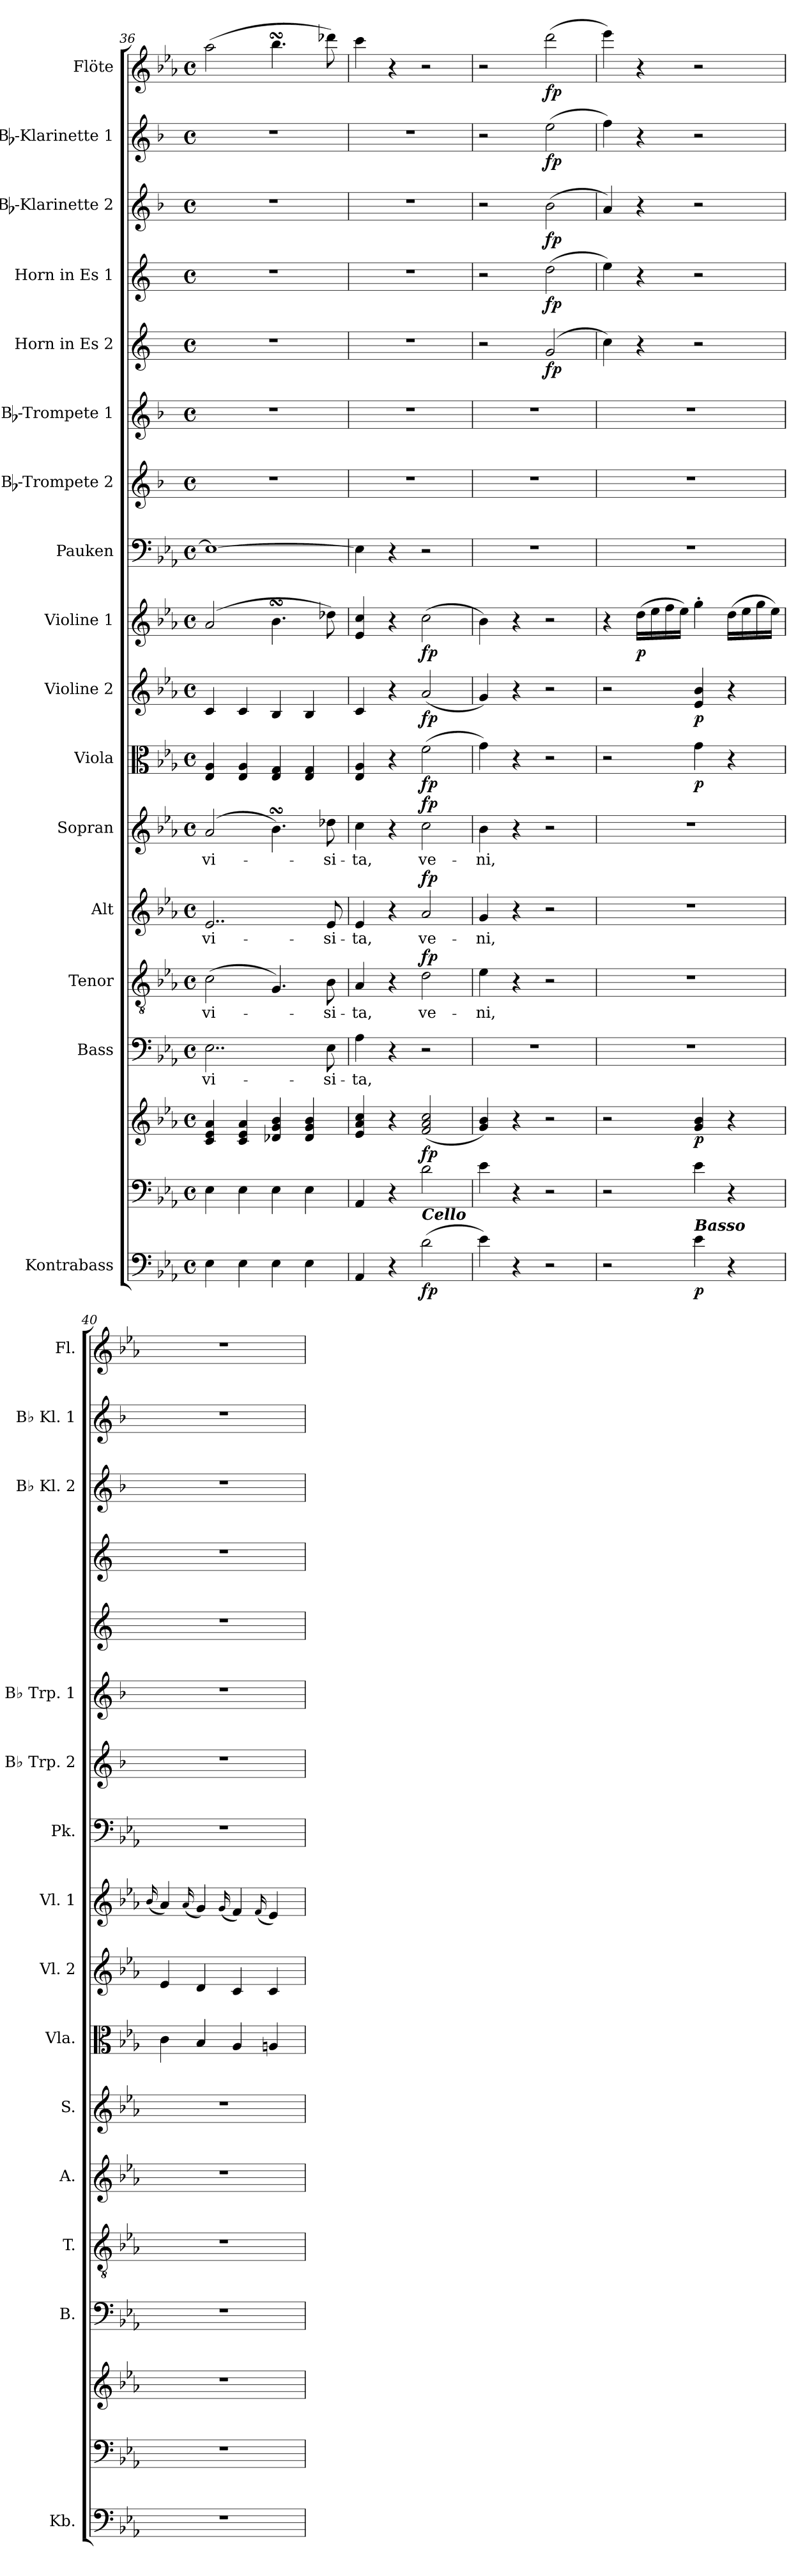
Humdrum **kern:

**kern	**dynam	**kern	**kern	**dynam	**kern	**text	**kern	**text	**dynam	**kern	**text	**dynam	**kern	**text	**dynam	**kern	**dynam	**kern	**dynam	**kern	**dynam	**kern	**kern	**kern	**kern	**dynam	**kern	**dynam	**kern	**dynam	**kern	**dynam	**kern	**dynam
*part17	*part17	*part16	*part16	*part16	*part15	*part15	*part14	*part14	*part14	*part13	*part13	*part13	*part12	*part12	*part12	*part11	*part11	*part10	*part10	*part9	*part9	*part8	*part7	*part6	*part5	*part5	*part4	*part4	*part3	*part3	*part2	*part2	*part1	*part1
*staff18	*staff18	*staff17	*staff16	*staff16/17	*staff15	*staff15	*staff14	*staff14	*staff14	*staff13	*staff13	*staff13	*staff12	*staff12	*staff12	*staff11	*staff11	*staff10	*staff10	*staff9	*staff9	*staff8	*staff7	*staff6	*staff5	*staff5	*staff4	*staff4	*staff3	*staff3	*staff2	*staff2	*staff1	*staff1
*I"Kontrabass	*	*	*	*	*I"Bass	*	*I"Tenor	*	*	*I"Alt	*	*	*I"Sopran	*	*	*I"Viola	*	*I"Violine 2	*	*I"Violine 1	*	*I"Pauken	*I"Bb-Trompete 2	*I"Bb-Trompete 1	*I"Horn in Es 2	*	*I"Horn in Es 1	*	*I"Bb-Klarinette 2	*	*I"Bb-Klarinette 1	*	*I"Flöte	*
*I'Kb.	*	*	*	*	*I'B.	*	*I'T.	*	*	*I'A.	*	*	*I'S.	*	*	*I'Vla.	*	*I'Vl. 2	*	*I'Vl. 1	*	*I'Pk.	*I'Bb Trp. 2	*I'Bb Trp. 1	*	*	*	*	*I'Bb Kl. 2	*	*I'Bb Kl. 1	*	*I'Fl.	*
*clefF4	*	*clefF4	*clefG2	*	*clefF4	*	*clefGv2	*	*	*clefG2	*	*	*clefG2	*	*	*clefC3	*	*clefG2	*	*clefG2	*	*clefF4	*clefG2	*clefG2	*clefG2	*	*clefG2	*	*clefG2	*	*clefG2	*	*clefG2	*
*ITrd7c12	*	*	*	*	*	*	*	*	*	*	*	*	*	*	*	*	*	*	*	*	*	*	*ITrd1c2	*ITrd1c2	*ITrd5c9	*	*ITrd5c9	*	*ITrd1c2	*	*ITrd1c2	*	*	*
*k[b-e-a-]	*	*k[b-e-a-]	*k[b-e-a-]	*	*k[b-e-a-]	*	*k[b-e-a-]	*	*	*k[b-e-a-]	*	*	*k[b-e-a-]	*	*	*k[b-e-a-]	*	*k[b-e-a-]	*	*k[b-e-a-]	*	*k[b-e-a-]	*k[b-e-a-]	*k[b-e-a-]	*k[b-e-a-]	*	*k[b-e-a-]	*	*k[b-e-a-]	*	*k[b-e-a-]	*	*k[b-e-a-]	*
*E-:	*	*E-:	*E-:	*	*E-:	*	*E-:	*	*	*E-:	*	*	*E-:	*	*	*E-:	*	*E-:	*	*E-:	*	*E-:	*E-:	*E-:	*E-:	*	*E-:	*	*E-:	*	*E-:	*	*E-:	*
*M4/4	*	*M4/4	*M4/4	*	*M4/4	*	*M4/4	*	*	*M4/4	*	*	*M4/4	*	*	*M4/4	*	*M4/4	*	*M4/4	*	*M4/4	*M4/4	*M4/4	*M4/4	*	*M4/4	*	*M4/4	*	*M4/4	*	*M4/4	*
*met(c)	*	*met(c)	*met(c)	*	*met(c)	*	*met(c)	*	*	*met(c)	*	*	*met(c)	*	*	*met(c)	*	*met(c)	*	*met(c)	*	*met(c)	*met(c)	*met(c)	*met(c)	*	*met(c)	*	*met(c)	*	*met(c)	*	*met(c)	*
=36	=36	=36	=36	=36	=36	=36	=36	=36	=36	=36	=36	=36	=36	=36	=36	=36	=36	=36	=36	=36	=36	=36	=36	=36	=36	=36	=36	=36	=36	=36	=36	=36	=36	=36
!	!	!	!	!	!	!LO:LY:b	!	!LO:LY:b	!	!	!LO:LY:b	!	!	!LO:LY:b	!	!	!	!	!	!	!	!	!	!	!	!	!	!	!	!	!	!	!	!
4EE-\	.	4E-\	4c/ 4e-/ 4a-/	.	2..E-\	vi-	(>2c\	vi-	.	2..e-/	vi-	.	(2a-/	vi-	.	4E-/ 4A-/	.	4c/	.	(2a-/	.	1E-_	1r	1r	1r	.	1r	.	1r	.	1r	.	(>2aa-\	.
4EE-\	.	4E-\	4c/ 4e-/ 4a-/	.	.	.	.	.	.	.	.	.	.	.	.	4E-/ 4A-/	.	4c/	.	.	.	.	.	.	.	.	.	.	.	.	.	.	.	.
4EE-\	.	4E-\	4d-X/ 4g/ 4b-/	.	.	.	4.G/)	.	.	.	.	.	4.b-sSSS\)	.	.	4E-/ 4G/	.	4B-/	.	4.b-sSSS\	.	.	.	.	.	.	.	.	.	.	.	.	4.bb-sSSS\	.
4EE-\	.	4E-\	4d-/ 4g/ 4b-/	.	.	.	.	.	.	.	.	.	.	.	.	4E-/ 4G/	.	4B-/	.	.	.	.	.	.	.	.	.	.	.	.	.	.	.	.
!	!	!	!	!	!	!LO:LY:b	!	!LO:LY:b	!	!	!LO:LY:b	!	!	!LO:LY:b	!	!	!	!	!	!	!	!	!	!	!	!	!	!	!	!	!	!	!	!
.	.	.	.	.	8E-\	-si-	8B-\	-si-	.	8e-/	-si-	.	8dd-X\	-si-	.	.	.	.	.	8dd-X\)	.	.	.	.	.	.	.	.	.	.	.	.	8ddd-X\)	.
=37	=37	=37	=37	=37	=37	=37	=37	=37	=37	=37	=37	=37	=37	=37	=37	=37	=37	=37	=37	=37	=37	=37	=37	=37	=37	=37	=37	=37	=37	=37	=37	=37	=37	=37
!	!	!	!	!	!	!LO:LY:b	!	!LO:LY:b	!	!	!LO:LY:b	!	!	!LO:LY:b	!	!	!	!	!	!	!	!	!	!	!	!	!	!	!	!	!	!	!	!
4AAA-/	.	4AA-/	4e-/ 4a-/ 4cc/	.	4A-\	-ta,	4A-/	-ta,	.	4e-/	-ta,	.	4cc\	-ta,	.	4E-/ 4A-/	.	4c/	.	4e-/ 4cc/	.	4E-\]	1r	1r	1r	.	1r	.	1r	.	1r	.	4ccc\	.
4r	.	4r	4r	.	4r	.	4r	.	.	4r	.	.	4r	.	.	4r	.	4r	.	4r	.	4r	.	.	.	.	.	.	.	.	.	.	4r	.
!LO:TX:a:Bi:t=Cello	!	!	!	!	!	!	!	!	!	!	!	!	!	!	!	!	!	!	!	!	!	!	!	!	!	!	!	!	!	!	!	!	!	!
!	!LO:DY:b	!	!	!LO:DY:b	!	!	!	!LO:LY:b	!LO:DY:a	!	!LO:LY:b	!LO:DY:a	!	!LO:LY:b	!LO:DY:a	!	!LO:DY:b	!	!LO:DY:b	!	!LO:DY:b	!	!	!	!	!	!	!	!	!	!	!	!	!
(>2D\	fp	2d\	(<2f/ 2a-/ 2cc/	fp	2r	.	2d\	ve-	fp	2a-/	ve-	fp	2cc\	ve-	fp	(>2f\	fp	(<2a-/	fp	(>2cc\	fp	2r	.	.	.	.	.	.	.	.	.	.	2r	.
=38	=38	=38	=38	=38	=38	=38	=38	=38	=38	=38	=38	=38	=38	=38	=38	=38	=38	=38	=38	=38	=38	=38	=38	=38	=38	=38	=38	=38	=38	=38	=38	=38	=38	=38
!	!	!	!	!	!	!	!	!LO:LY:b	!	!	!LO:LY:b	!	!	!LO:LY:b	!	!	!	!	!	!	!	!	!	!	!	!	!	!	!	!	!	!	!	!
4E-\)	.	4e-\	4g/ 4b-/)	.	1r	.	4e-\	-ni,	.	4g/	-ni,	.	4b-\	-ni,	.	4g\)	.	4g/)	.	4b-\)	.	1r	1r	1r	2r	.	2r	.	2r	.	2r	.	2r	.
4r	.	4r	4r	.	.	.	4r	.	.	4r	.	.	4r	.	.	4r	.	4r	.	4r	.	.	.	.	.	.	.	.	.	.	.	.	.	.
!	!	!	!	!	!	!	!	!	!	!	!	!	!	!	!	!	!	!	!	!	!	!	!	!	!	!LO:DY:b	!	!LO:DY:b	!	!LO:DY:b	!	!LO:DY:b	!	!LO:DY:b
2r	.	2r	2r	.	.	.	2r	.	.	2r	.	.	2r	.	.	2r	.	2r	.	2r	.	.	.	.	(2B-/	fp	(>2f\	fp	(>2a-\	fp	(>2dd\	fp	(>2ddd\	fp
=39	=39	=39	=39	=39	=39	=39	=39	=39	=39	=39	=39	=39	=39	=39	=39	=39	=39	=39	=39	=39	=39	=39	=39	=39	=39	=39	=39	=39	=39	=39	=39	=39	=39	=39
2r	.	2r	2r	.	1r	.	1r	.	.	1r	.	.	1r	.	.	2r	.	2r	.	4r	.	1r	1r	1r	4e-\)	.	4g\)	.	4g/)	.	4ee-\)	.	4eee-\)	.
!	!	!	!	!	!	!	!	!	!	!	!	!	!	!	!	!	!	!	!	!	!LO:DY:b	!	!	!	!	!	!	!	!	!	!	!	!	!
.	.	.	.	.	.	.	.	.	.	.	.	.	.	.	.	.	.	.	.	(>16dd\LL	p	.	.	.	4r	.	4r	.	4r	.	4r	.	4r	.
.	.	.	.	.	.	.	.	.	.	.	.	.	.	.	.	.	.	.	.	16ee-\	.	.	.	.	.	.	.	.	.	.	.	.	.	.
.	.	.	.	.	.	.	.	.	.	.	.	.	.	.	.	.	.	.	.	16ff\	.	.	.	.	.	.	.	.	.	.	.	.	.	.
.	.	.	.	.	.	.	.	.	.	.	.	.	.	.	.	.	.	.	.	16ee-\JJ)	.	.	.	.	.	.	.	.	.	.	.	.	.	.
!LO:TX:a:Bi:t=Basso	!	!	!	!	!	!	!	!	!	!	!	!	!	!	!	!	!	!	!	!	!	!	!	!	!	!	!	!	!	!	!	!	!	!
!	!LO:DY:b	!	!	!LO:DY:b	!	!	!	!	!	!	!	!	!	!	!	!	!LO:DY:b	!	!LO:DY:b	!	!	!	!	!	!	!	!	!	!	!	!	!	!	!
4E-\	p	4e-\	4g/ 4b-/	p	.	.	.	.	.	.	.	.	.	.	.	4g\	p	4e-/ 4b-/	p	4gg'>\	.	.	.	.	2r	.	2r	.	2r	.	2r	.	2r	.
4r	.	4r	4r	.	.	.	.	.	.	.	.	.	.	.	.	4r	.	4r	.	(>16dd\LL	.	.	.	.	.	.	.	.	.	.	.	.	.	.
.	.	.	.	.	.	.	.	.	.	.	.	.	.	.	.	.	.	.	.	16ee-\	.	.	.	.	.	.	.	.	.	.	.	.	.	.
.	.	.	.	.	.	.	.	.	.	.	.	.	.	.	.	.	.	.	.	16gg\	.	.	.	.	.	.	.	.	.	.	.	.	.	.
.	.	.	.	.	.	.	.	.	.	.	.	.	.	.	.	.	.	.	.	16ee-\JJ)	.	.	.	.	.	.	.	.	.	.	.	.	.	.
=40	=40	=40	=40	=40	=40	=40	=40	=40	=40	=40	=40	=40	=40	=40	=40	=40	=40	=40	=40	=40	=40	=40	=40	=40	=40	=40	=40	=40	=40	=40	=40	=40	=40	=40
.	.	.	.	.	.	.	.	.	.	.	.	.	.	.	.	.	.	.	.	(<16qqb-/	.	.	.	.	.	.	.	.	.	.	.	.	.	.
1r	.	1r	1r	.	1r	.	1r	.	.	1r	.	.	1r	.	.	4c\	.	4e-/	.	4a-/)	.	1r	1r	1r	1r	.	1r	.	1r	.	1r	.	1r	.
.	.	.	.	.	.	.	.	.	.	.	.	.	.	.	.	.	.	.	.	(<16qqa-/	.	.	.	.	.	.	.	.	.	.	.	.	.	.
.	.	.	.	.	.	.	.	.	.	.	.	.	.	.	.	4B-/	.	4d/	.	4g/)	.	.	.	.	.	.	.	.	.	.	.	.	.	.
.	.	.	.	.	.	.	.	.	.	.	.	.	.	.	.	.	.	.	.	(<16qqg/	.	.	.	.	.	.	.	.	.	.	.	.	.	.
.	.	.	.	.	.	.	.	.	.	.	.	.	.	.	.	4A-/	.	4c/	.	4f/)	.	.	.	.	.	.	.	.	.	.	.	.	.	.
.	.	.	.	.	.	.	.	.	.	.	.	.	.	.	.	.	.	.	.	(<16qqf/	.	.	.	.	.	.	.	.	.	.	.	.	.	.
.	.	.	.	.	.	.	.	.	.	.	.	.	.	.	.	4An/	.	4c/	.	4e-/)	.	.	.	.	.	.	.	.	.	.	.	.	.	.
=	=	=	=	=	=	=	=	=	=	=	=	=	=	=	=	=	=	=	=	=	=	=	=	=	=	=	=	=	=	=	=	=	=	=
*-	*-	*-	*-	*-	*-	*-	*-	*-	*-	*-	*-	*-	*-	*-	*-	*-	*-	*-	*-	*-	*-	*-	*-	*-	*-	*-	*-	*-	*-	*-	*-	*-	*-	*-
